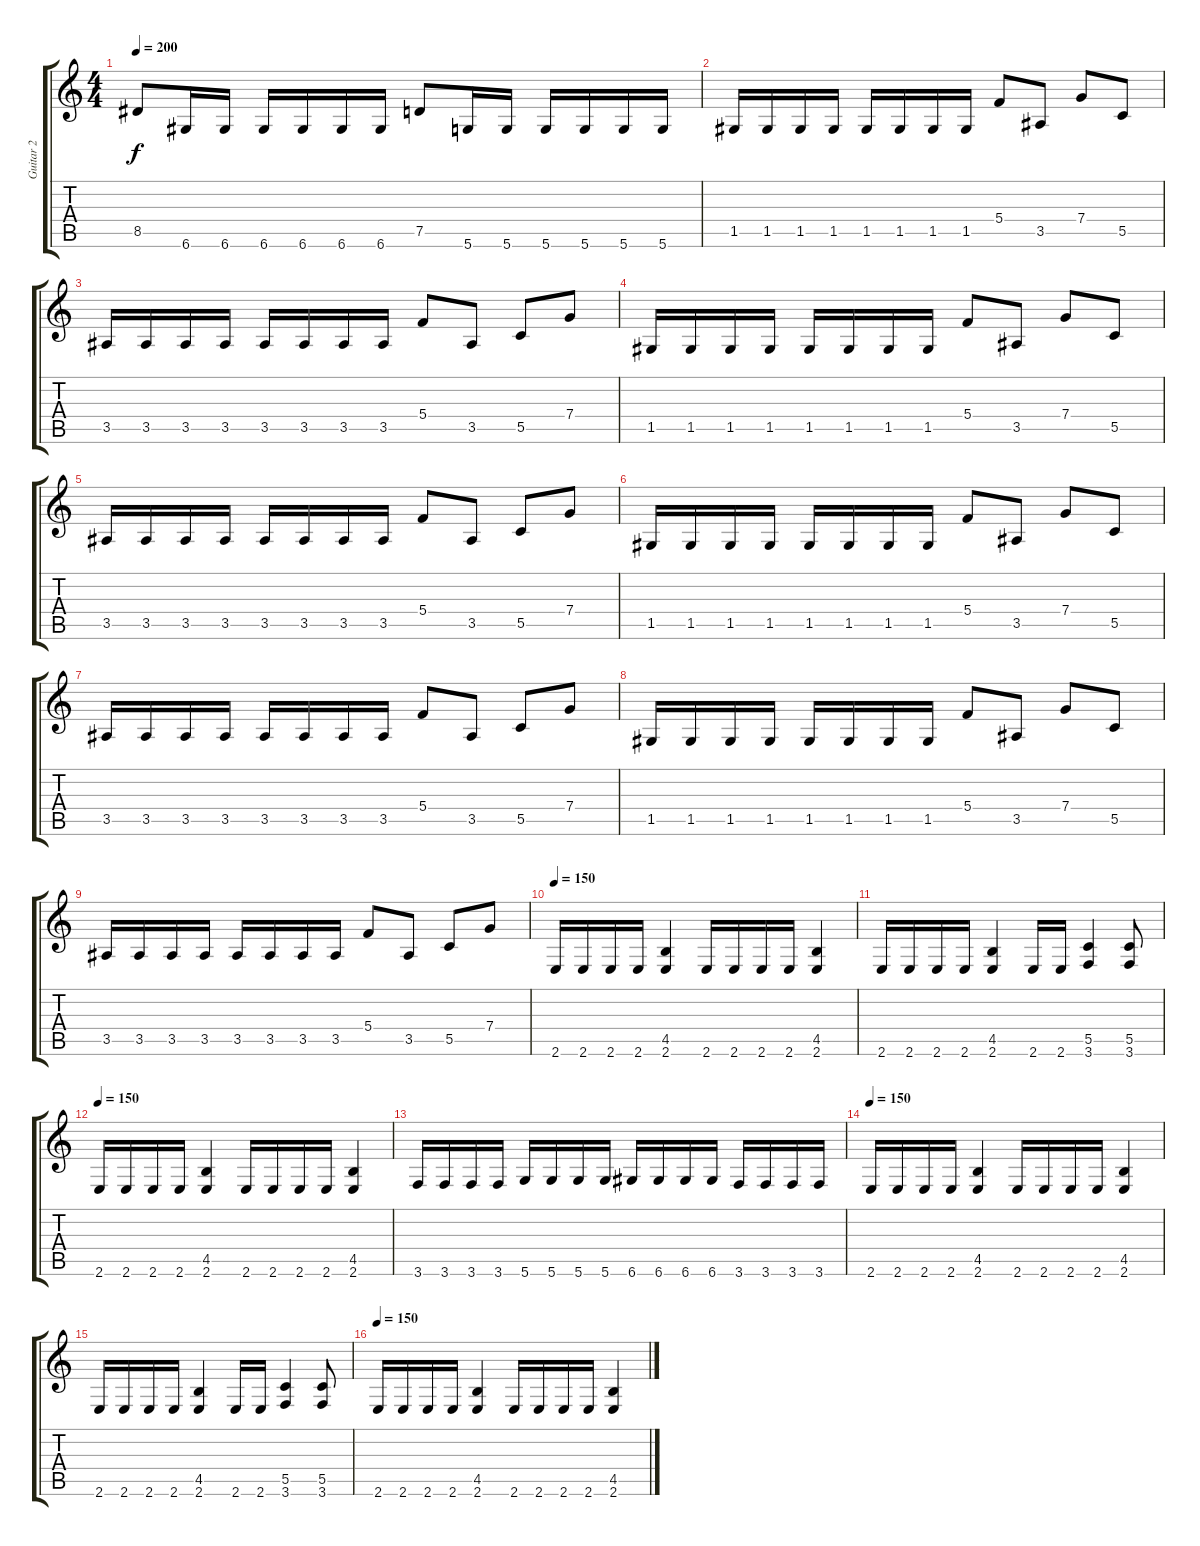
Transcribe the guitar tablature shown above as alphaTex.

\track ("Guitar 2" "Guitar 2") {instrument distortionguitar}
\staff {score tabs}
\tuning (D4 A3 F3 C3 G2 D2) {hide}
\ts (4 4)
\tempo 200
\clef g2
\ks c
8.5.8{dy f} 6.6.16 6.6.16 6.6.16 6.6.16 6.6.16 6.6.16 7.5.8 5.6.16 5.6.16 5.6.16 5.6.16 5.6.16 5.6.16 |
1.5.16 1.5.16 1.5.16 1.5.16 1.5.16 1.5.16 1.5.16 1.5.16 5.4.8 3.5.8 7.4.8 5.5.8 |
3.5.16 3.5.16 3.5.16 3.5.16 3.5.16 3.5.16 3.5.16 3.5.16 5.4.8 3.5.8 5.5.8 7.4.8 |
1.5.16 1.5.16 1.5.16 1.5.16 1.5.16 1.5.16 1.5.16 1.5.16 5.4.8 3.5.8 7.4.8 5.5.8 |
3.5.16 3.5.16 3.5.16 3.5.16 3.5.16 3.5.16 3.5.16 3.5.16 5.4.8 3.5.8 5.5.8 7.4.8 |
1.5.16 1.5.16 1.5.16 1.5.16 1.5.16 1.5.16 1.5.16 1.5.16 5.4.8 3.5.8 7.4.8 5.5.8 |
3.5.16 3.5.16 3.5.16 3.5.16 3.5.16 3.5.16 3.5.16 3.5.16 5.4.8 3.5.8 5.5.8 7.4.8 |
1.5.16 1.5.16 1.5.16 1.5.16 1.5.16 1.5.16 1.5.16 1.5.16 5.4.8 3.5.8 7.4.8 5.5.8 |
3.5.16 3.5.16 3.5.16 3.5.16 3.5.16 3.5.16 3.5.16 3.5.16 5.4.8 3.5.8 5.5.8 7.4.8 |
\tempo 150
2.6.16 2.6.16 2.6.16 2.6.16 (4.5 2.6).4 2.6.16 2.6.16 2.6.16 2.6.16 (4.5 2.6).4 |
2.6.16 2.6.16 2.6.16 2.6.16 (4.5 2.6).4 2.6.16 2.6.16 (5.5 3.6).4 (5.5 3.6).8 |
\tempo 150
2.6.16 2.6.16 2.6.16 2.6.16 (4.5 2.6).4 2.6.16 2.6.16 2.6.16 2.6.16 (4.5 2.6).4 |
3.6.16 3.6.16 3.6.16 3.6.16 5.6.16 5.6.16 5.6.16 5.6.16 6.6.16 6.6.16 6.6.16 6.6.16 3.6.16 3.6.16 3.6.16 3.6.16 |
\tempo 150
2.6.16 2.6.16 2.6.16 2.6.16 (4.5 2.6).4 2.6.16 2.6.16 2.6.16 2.6.16 (4.5 2.6).4 |
2.6.16 2.6.16 2.6.16 2.6.16 (4.5 2.6).4 2.6.16 2.6.16 (5.5 3.6).4 (5.5 3.6).8 |
\tempo 150
2.6.16 2.6.16 2.6.16 2.6.16 (4.5 2.6).4 2.6.16 2.6.16 2.6.16 2.6.16 (4.5 2.6).4
